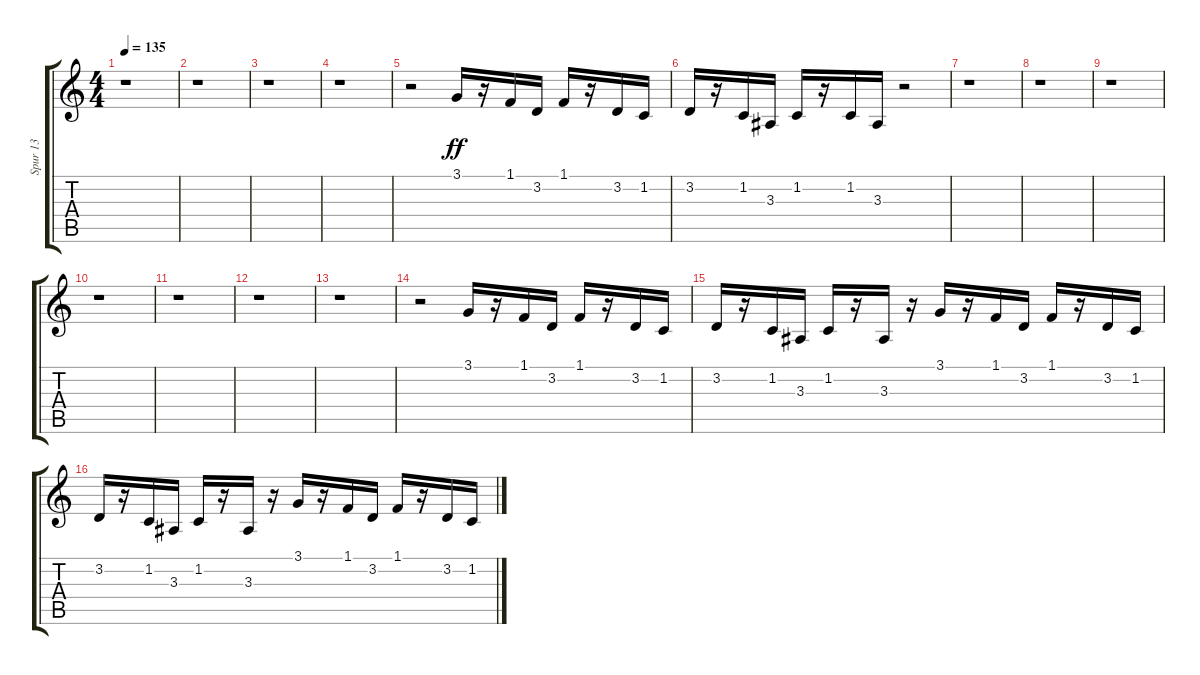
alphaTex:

\track ("Spur 13" "Spur 13") {instrument brasssection}
\staff {score tabs}
\tuning (E4 B3 G3 D3 A2 E2) {hide}
\ts (4 4)
\tempo 135
\clef g2
\ks c
r.1{dy ff} |
r.1 |
r.1 |
r.1 |
r.2 3.1.16 r.16 1.1.16 3.2.16 1.1.16 r.16 3.2.16 1.2.16 |
3.2.16 r.16 1.2.16 3.3.16 1.2.16 r.16 1.2.16 3.3.16 r.2 |
r.1 |
r.1 |
r.1 |
r.1 |
r.1 |
r.1 |
r.1 |
r.2 3.1.16 r.16 1.1.16 3.2.16 1.1.16 r.16 3.2.16 1.2.16 |
3.2.16 r.16 1.2.16 3.3.16 1.2.16 r.16 3.3.16 r.16 3.1.16 r.16 1.1.16 3.2.16 1.1.16 r.16 3.2.16 1.2.16 |
3.2.16 r.16 1.2.16 3.3.16 1.2.16 r.16 3.3.16 r.16 3.1.16 r.16 1.1.16 3.2.16 1.1.16 r.16 3.2.16 1.2.16
